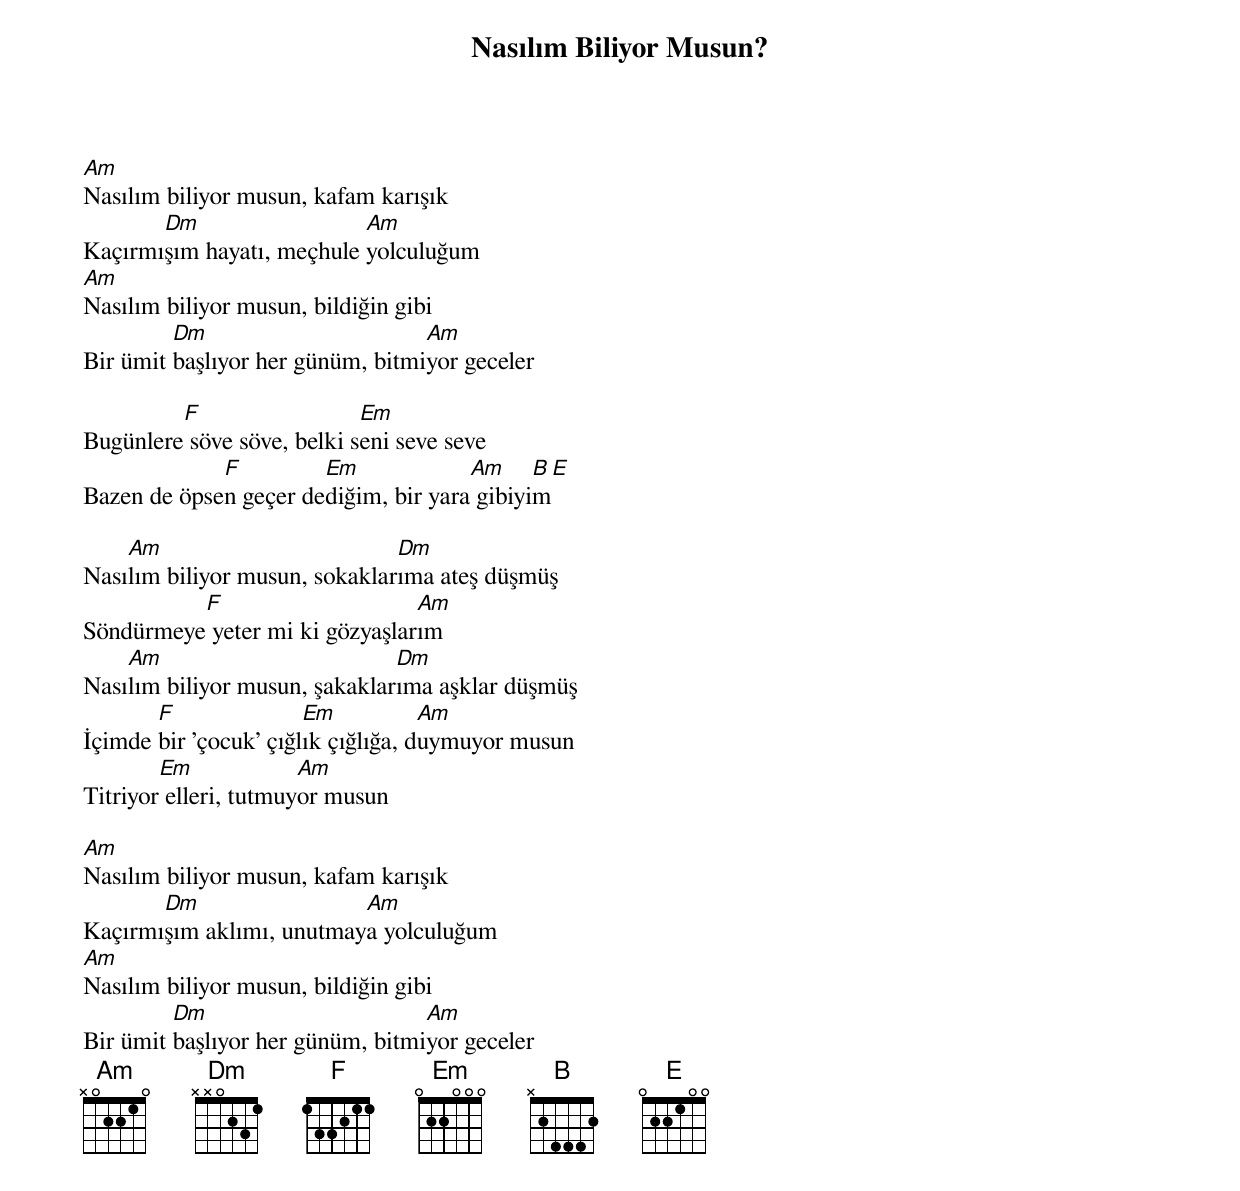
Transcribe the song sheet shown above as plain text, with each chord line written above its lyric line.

{title: Nasılım Biliyor Musun?}
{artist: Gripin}

Am
Nasılım biliyor musun, kafam karışık
       Dm                  Am
Kaçırmışım hayatı, meçhule yolculuğum
Am
Nasılım biliyor musun, bildiğin gibi
         Dm                       Am
Bir ümit başlıyor her günüm, bitmiyor geceler

         F                  Em
Bugünlere söve söve, belki seni seve seve
             F         Em             Am     B E
Bazen de öpsen geçer dediğim, bir yara gibiyim

    Am                         Dm
Nasılım biliyor musun, sokaklarıma ateş düşmüş
          F                     Am
Söndürmeye yeter mi ki gözyaşlarım
    Am                         Dm
Nasılım biliyor musun, şakaklarıma aşklar düşmüş
       F               Em           Am
İçimde bir 'çocuk' çığlık çığlığa, duymuyor musun
        Em             Am
Titriyor elleri, tutmuyor musun

Am
Nasılım biliyor musun, kafam karışık
       Dm                 Am
Kaçırmışım aklımı, unutmaya yolculuğum
Am
Nasılım biliyor musun, bildiğin gibi
         Dm                       Am
Bir ümit başlıyor her günüm, bitmiyor geceler
